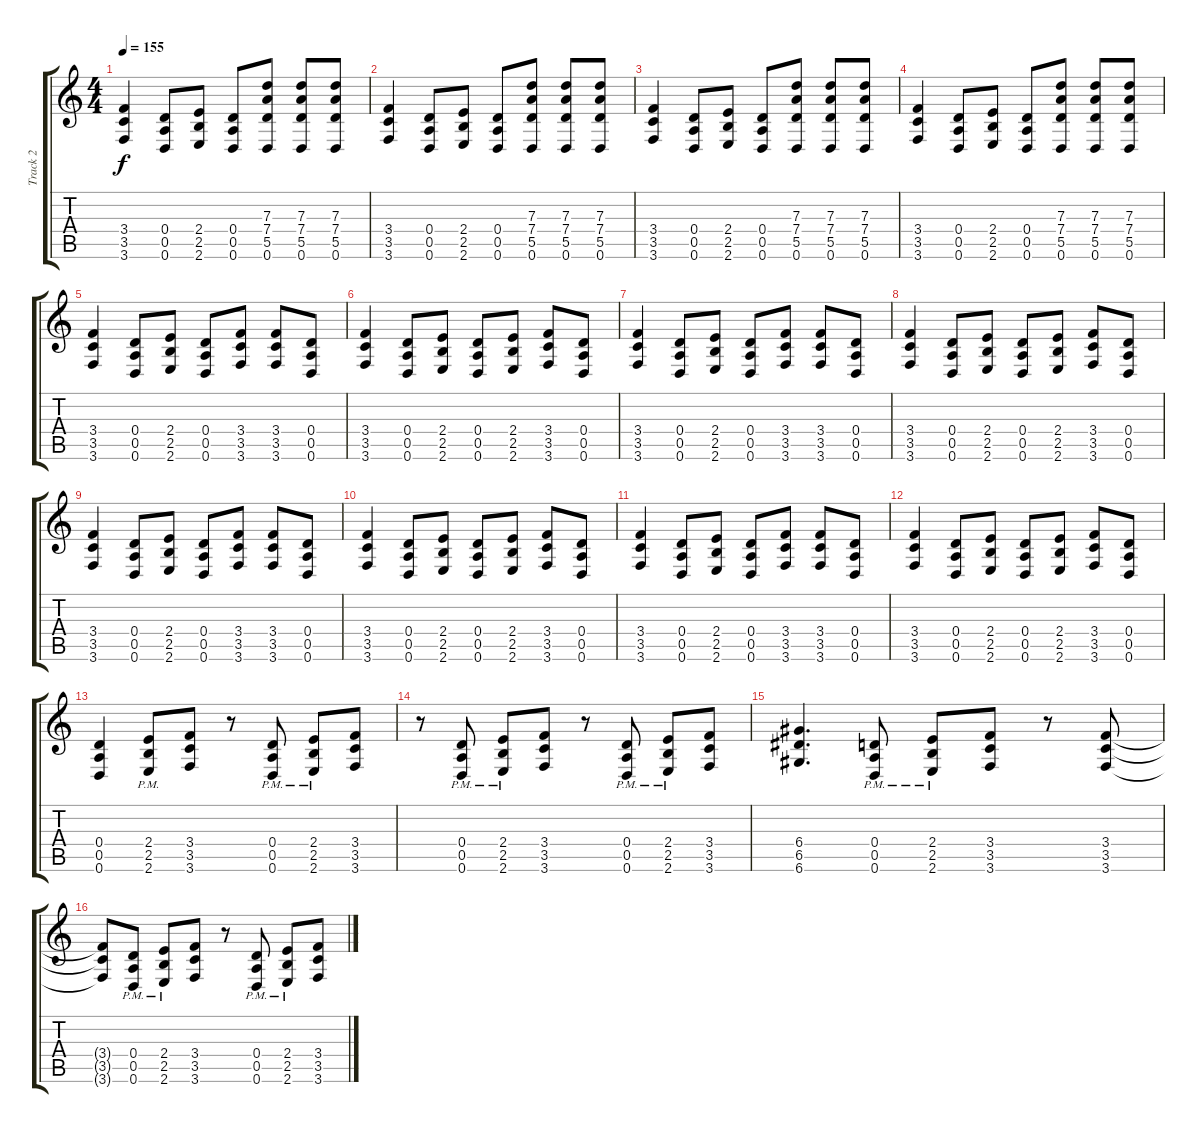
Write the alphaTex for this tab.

\track ("Track 2" "Track 2") {instrument distortionguitar}
\staff {score tabs}
\tuning (E4 B3 G3 D3 A2 D2) {hide}
\ts (4 4)
\tempo 155
\clef g2
\ks c
(3.4 3.5 3.6).4{dy f} (0.4 0.5 0.6).8 (2.4 2.5 2.6).8 (0.4 0.5 0.6).8 (7.3 7.4 5.5 0.6).8 (7.3 7.4 5.5 0.6).8 (7.3 7.4 5.5 0.6).8 |
(3.4 3.5 3.6).4 (0.4 0.5 0.6).8 (2.4 2.5 2.6).8 (0.4 0.5 0.6).8 (7.3 7.4 5.5 0.6).8 (7.3 7.4 5.5 0.6).8 (7.3 7.4 5.5 0.6).8 |
(3.4 3.5 3.6).4 (0.4 0.5 0.6).8 (2.4 2.5 2.6).8 (0.4 0.5 0.6).8 (7.3 7.4 5.5 0.6).8 (7.3 7.4 5.5 0.6).8 (7.3 7.4 5.5 0.6).8 |
(3.4 3.5 3.6).4 (0.4 0.5 0.6).8 (2.4 2.5 2.6).8 (0.4 0.5 0.6).8 (7.3 7.4 5.5 0.6).8 (7.3 7.4 5.5 0.6).8 (7.3 7.4 5.5 0.6).8 |
(3.4 3.5 3.6).4 (0.4 0.5 0.6).8 (2.4 2.5 2.6).8 (0.4 0.5 0.6).8 (3.4 3.5 3.6).8 (3.4 3.5 3.6).8 (0.4 0.5 0.6).8 |
(3.4 3.5 3.6).4 (0.4 0.5 0.6).8 (2.4 2.5 2.6).8 (0.4 0.5 0.6).8 (2.4 2.5 2.6).8 (3.4 3.5 3.6).8 (0.4 0.5 0.6).8 |
(3.4 3.5 3.6).4 (0.4 0.5 0.6).8 (2.4 2.5 2.6).8 (0.4 0.5 0.6).8 (3.4 3.5 3.6).8 (3.4 3.5 3.6).8 (0.4 0.5 0.6).8 |
(3.4 3.5 3.6).4 (0.4 0.5 0.6).8 (2.4 2.5 2.6).8 (0.4 0.5 0.6).8 (2.4 2.5 2.6).8 (3.4 3.5 3.6).8 (0.4 0.5 0.6).8 |
(3.4 3.5 3.6).4 (0.4 0.5 0.6).8 (2.4 2.5 2.6).8 (0.4 0.5 0.6).8 (3.4 3.5 3.6).8 (3.4 3.5 3.6).8 (0.4 0.5 0.6).8 |
(3.4 3.5 3.6).4 (0.4 0.5 0.6).8 (2.4 2.5 2.6).8 (0.4 0.5 0.6).8 (2.4 2.5 2.6).8 (3.4 3.5 3.6).8 (0.4 0.5 0.6).8 |
(3.4 3.5 3.6).4 (0.4 0.5 0.6).8 (2.4 2.5 2.6).8 (0.4 0.5 0.6).8 (3.4 3.5 3.6).8 (3.4 3.5 3.6).8 (0.4 0.5 0.6).8 |
(3.4 3.5 3.6).4 (0.4 0.5 0.6).8 (2.4 2.5 2.6).8 (0.4 0.5 0.6).8 (2.4 2.5 2.6).8 (3.4 3.5 3.6).8 (0.4 0.5 0.6).8 |
(0.4 0.5 0.6).4 (2.4{pm} 2.5{pm} 2.6{pm}).8 (3.4 3.5 3.6).8 r.8 (0.4{pm} 0.5{pm} 0.6{pm}).8 (2.4{pm} 2.5{pm} 2.6{pm}).8 (3.4 3.5 3.6).8 |
r.8 (0.4{pm} 0.5{pm} 0.6{pm}).8 (2.4{pm} 2.5{pm} 2.6{pm}).8 (3.4 3.5 3.6).8 r.8 (0.4{pm} 0.5{pm} 0.6{pm}).8 (2.4{pm} 2.5{pm} 2.6{pm}).8 (3.4 3.5 3.6).8 |
(6.4 6.5 6.6).4{d} (0.4{pm} 0.5{pm} 0.6{pm}).8 (2.4{pm} 2.5{pm} 2.6{pm}).8 (3.4 3.5 3.6).8 r.8 (3.4 3.5 3.6).8 |
(3.4{t} 3.5{t} 3.6{t}).8 (0.4{pm} 0.5{pm} 0.6{pm}).8 (2.4{pm} 2.5{pm} 2.6{pm}).8 (3.4 3.5 3.6).8 r.8 (0.4{pm} 0.5{pm} 0.6{pm}).8 (2.4{pm} 2.5{pm} 2.6{pm}).8 (3.4 3.5 3.6).8
